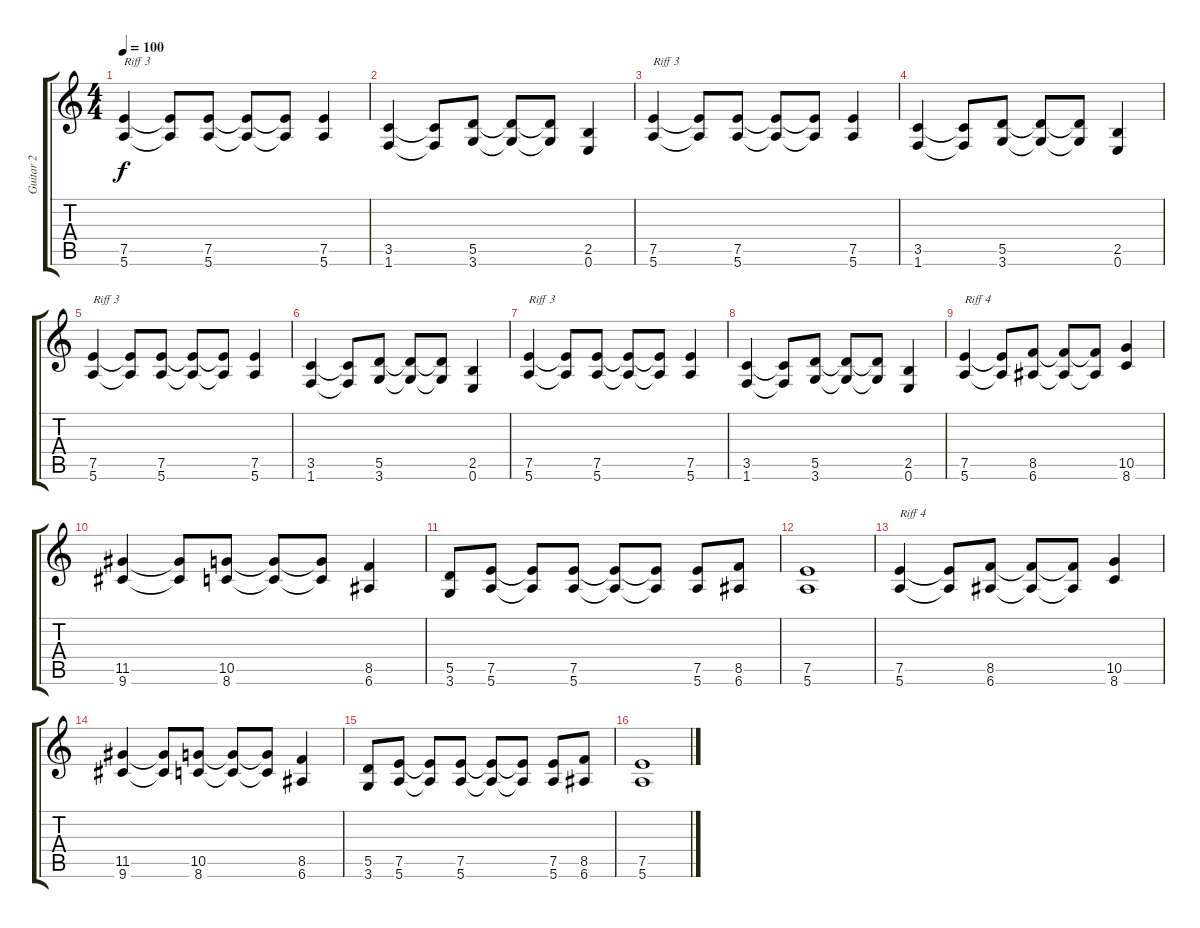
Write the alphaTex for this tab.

\track ("Guitar 2" "Guitar 2") {instrument distortionguitar}
\staff {score tabs}
\tuning (E4 B3 G3 D3 A2 E2) {hide}
\ts (4 4)
\tempo 100
\clef g2
\ks c
(7.5 5.6).4{txt "Riff 3" dy f} (7.5{t} 5.6{t}).8 (7.5 5.6).8 (7.5{t} 5.6{t}).8 (7.5{t} 5.6{t}).8 (7.5 5.6).4 |
(3.5 1.6).4 (3.5{t} 1.6{t}).8 (5.5 3.6).8 (5.5{t} 3.6{t}).8 (5.5{t} 3.6{t}).8 (2.5 0.6).4 |
(7.5 5.6).4{txt "Riff 3"} (7.5{t} 5.6{t}).8 (7.5 5.6).8 (7.5{t} 5.6{t}).8 (7.5{t} 5.6{t}).8 (7.5 5.6).4 |
(3.5 1.6).4 (3.5{t} 1.6{t}).8 (5.5 3.6).8 (5.5{t} 3.6{t}).8 (5.5{t} 3.6{t}).8 (2.5 0.6).4 |
(7.5 5.6).4{txt "Riff 3"} (7.5{t} 5.6{t}).8 (7.5 5.6).8 (7.5{t} 5.6{t}).8 (7.5{t} 5.6{t}).8 (7.5 5.6).4 |
(3.5 1.6).4 (3.5{t} 1.6{t}).8 (5.5 3.6).8 (5.5{t} 3.6{t}).8 (5.5{t} 3.6{t}).8 (2.5 0.6).4 |
(7.5 5.6).4{txt "Riff 3"} (7.5{t} 5.6{t}).8 (7.5 5.6).8 (7.5{t} 5.6{t}).8 (7.5{t} 5.6{t}).8 (7.5 5.6).4 |
(3.5 1.6).4 (3.5{t} 1.6{t}).8 (5.5 3.6).8 (5.5{t} 3.6{t}).8 (5.5{t} 3.6{t}).8 (2.5 0.6).4 |
(7.5 5.6).4{txt "Riff 4"} (7.5{t} 5.6{t}).8 (8.5 6.6).8 (8.5{t} 6.6{t}).8 (8.5{t} 6.6{t}).8 (10.5 8.6).4 |
(11.5 9.6).4 (11.5{t} 9.6{t}).8 (10.5 8.6).8 (10.5{t} 8.6{t}).8 (10.5{t} 8.6{t}).8 (8.5 6.6).4 |
(5.5 3.6).8 (7.5 5.6).8 (7.5{t} 5.6{t}).8 (7.5 5.6).8 (7.5{t} 5.6{t}).8 (7.5{t} 5.6{t}).8 (7.5 5.6).8 (8.5 6.6).8 |
(7.5 5.6).1 |
(7.5 5.6).4{txt "Riff 4"} (7.5{t} 5.6{t}).8 (8.5 6.6).8 (8.5{t} 6.6{t}).8 (8.5{t} 6.6{t}).8 (10.5 8.6).4 |
(11.5 9.6).4 (11.5{t} 9.6{t}).8 (10.5 8.6).8 (10.5{t} 8.6{t}).8 (10.5{t} 8.6{t}).8 (8.5 6.6).4 |
(5.5 3.6).8 (7.5 5.6).8 (7.5{t} 5.6{t}).8 (7.5 5.6).8 (7.5{t} 5.6{t}).8 (7.5{t} 5.6{t}).8 (7.5 5.6).8 (8.5 6.6).8 |
(7.5 5.6).1
